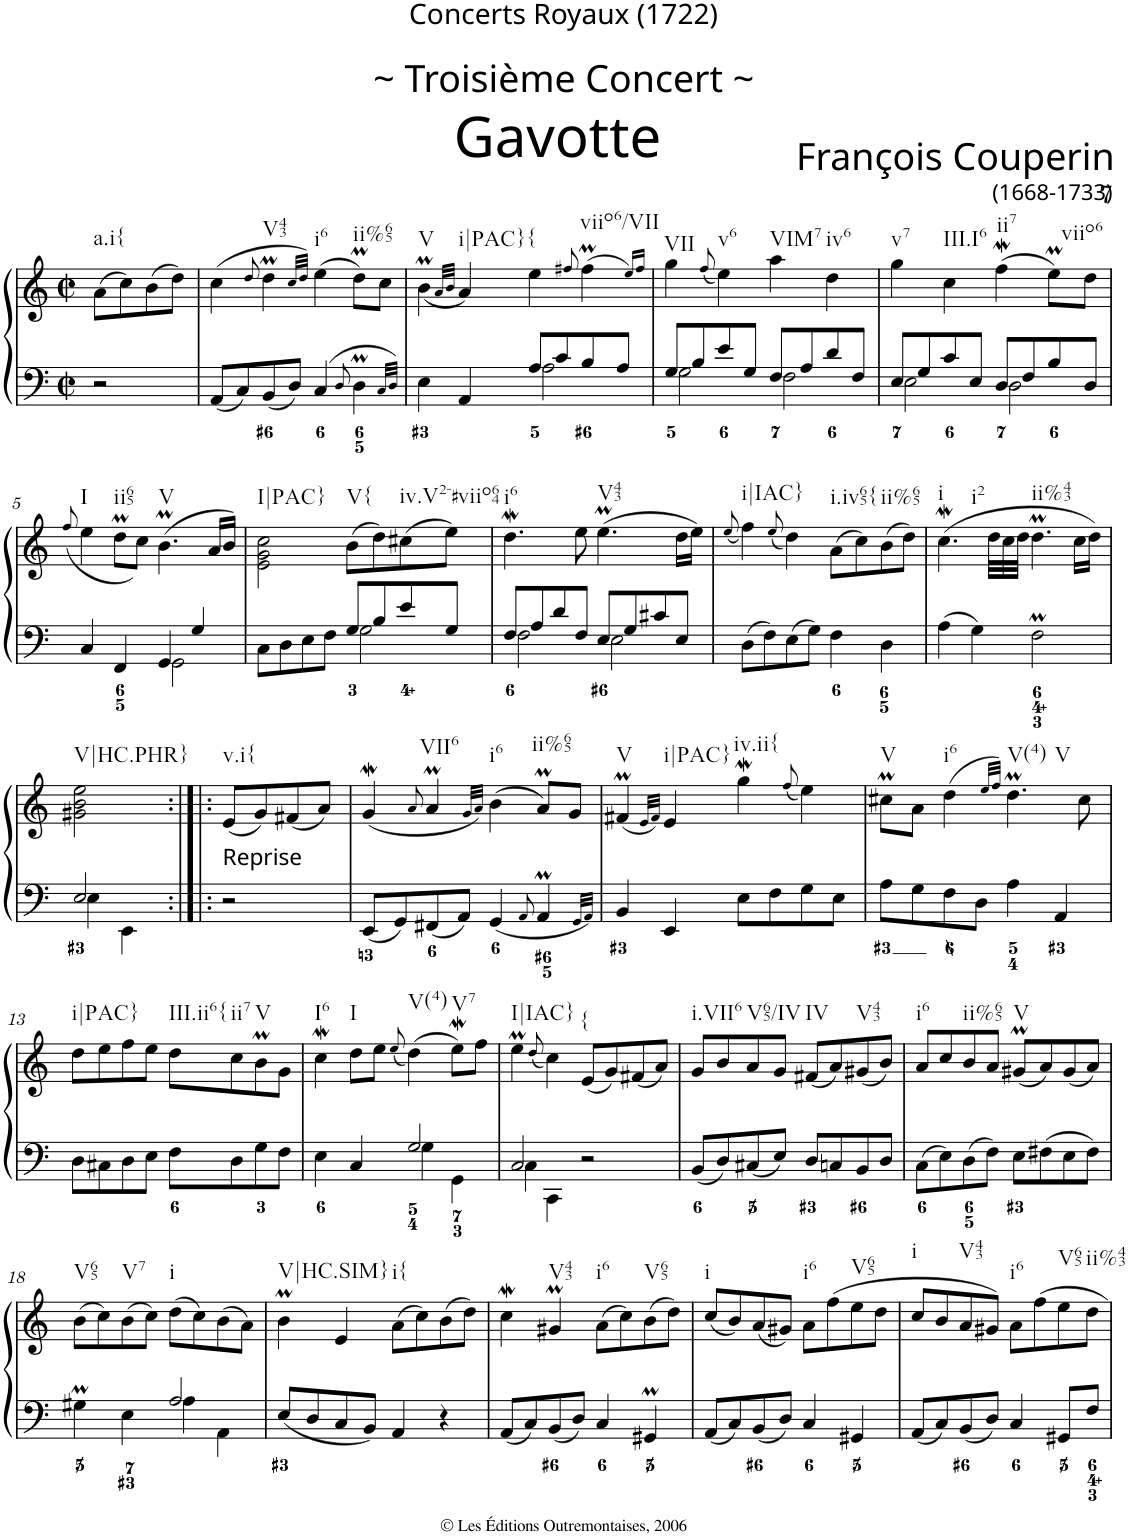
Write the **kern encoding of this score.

**kern	**kern
*part1	*part1
*staff2	*staff1
*I"Clavecin	*
*clefF4	*clefG2
*k[]	*k[]
*M2/2	*M2/2
*met(c|)	*met(c|)
=	=
!	!LO:TX:b:t=a.i{
2r	(>8a\L
.	8cc\)
.	(>8b\
.	8dd\J)
=1	=1
8AA/L	(>4cc\
8C/	.
.	8qdd/
!	!LO:TX:b:t=V43
8BB/	4ddM\
8D/J	.
.	32qcc/LLL
.	32qdd/JJJ)
!	!LO:TX:b:t=i6
4C/	(>4ee\
8qD/	.
!	!LO:TX:b:t=ii%65
4DM\	8ddM\L)
.	8cc\J
32qC/LLL	.
32qD/JJJ	.
=2	=2
*^	*
!	!	!LO:TX:b:t=V
4E\	2ryy	(<4bm\
.	.	32qa/LLL
.	.	32qb/JJJ
!	!	!LO:TX:b:t=i|PAC}
4AA/	.	4a/)
!	!	!LO:TX:b:t={
8A/L	2A\	4ee\
8c/	.	.
.	.	8qff#X/
!	!	!LO:TX:b:t=viio6/VII
8B/	.	(4ff#m\
8A/J	.	.
.	.	16qee/LL)
.	.	16qff#/JJ
=3	=3	=3
!	!	!LO:TX:b:t=VII
8G/L	2G\	4gg\
8B/	.	.
.	.	(<8qff/
!	!	!LO:TX:b:t=v6
8e/	.	4ee\)
8G/J	.	.
!	!	!LO:TX:b:t=VIM7
8F/L	2F\	4aa\
8A/	.	.
!	!	!LO:TX:b:t=iv6
8d/	.	4dd\
8F/J	.	.
=4	=4	=4
!	!	!LO:TX:b:t=v7
8E/L	2E\	4gg\
8G/	.	.
!	!	!LO:TX:b:t=III.I6
8c/	.	4cc\
8E/J	.	.
!	!	!LO:TX:b:t=ii7
8D/L	2D\	(>4ffw\
8F/	.	.
8B/	.	8eem\L)
!	!	!LO:TX:b:t=viio6
8D/J	.	8dd\J
!!LO:LB:g=z
=5	=5	=5
.	.	(<8qff/
!	!	!LO:TX:b:t=I
4C/	2ryy	4ee\
!	!	!LO:TX:b:t=ii65
4FF/	.	8ddM\L
.	.	8cc\J)
!	!	!LO:TX:b:t=V
4GG/	2GG\	(>4.bm\
4G/	.	.
.	.	16a/LL
.	.	16b/JJ)
=6	=6	=6
!	!	!LO:TX:b:t=I|PAC}
2ryy	8C\L	2e\ 2g\ 2cc\
.	8D\	.
.	8E\	.
.	8F\J	.
!	!	!LO:TX:b:t=V{
8G/L	2G\	(>8b\L
8B/	.	8dd\)
!	!	!LO:TX:b:t=iv.V2-#viio64
8e/	.	(>8cc#X\
8G/J	.	8ee\J)
=7	=7	=7
!	!	!LO:TX:b:t=i6
8F/L	2F\	4.ddW\
8A/	.	.
8d/	.	.
8F/J	.	8ee\
!	!	!LO:TX:b:t=V43
8E/L	2E\	(>4.eem\
8G/	.	.
8c#X/	.	.
8E/J	.	16dd\LL
.	.	16ee\JJ)
*v	*v	*
=8	=8
.	(<8qee/
!	!LO:TX:b:t=i|IAC}
8D\L	4ff\)
8F\	.
.	(<8qee/
8E\	4dd\)
8G\J	.
!	!LO:TX:b:t=i.iv65{
4F\	(>8a\L
.	8cc\)
!	!LO:TX:b:t=ii%65
4D\	(>8b\
.	8dd\J)
=9	=9
!	!LO:TX:b:t=i
!	!LO:TX:b:t=i2
4A\	(>4.ccw\
4G\	.
*	*Xtuplet
.	24dd\LLL
.	24cc\
.	24dd\JJJ
!	!LO:TX:b:t=ii%43
2FM\	4.ddM\
.	16cc\LL
.	16dd\JJ)
!!LO:LB:g=z
=9X1	=9X1
*^	*
!	!	!LO:TX:b:t=V|HC.PHR}
2E/	4E\	2g#X\ 2b\ 2ee\
.	4EE\	.
=9X2:|!|:	=9X2:|!|:	=9X2:|!|:
!	!	!LO:TX:b:t=Reprise
!	!	!LO:TX:b:t=v.i{
*v	*v	*
2r	(<8e/L
.	8g/)
.	(<8f#X/
.	8a/J)
=10	=10
8EE/L	(<4gW/
8GG/	.
.	8qa/
!	!LO:TX:b:t=VII6
8FF#X/	4aM/
8AA/J	.
.	32qg/LLL
.	32qa/JJJ)
!	!LO:TX:b:t=i6
4GG/	(>4b\
8qAA/	.
!	!LO:TX:b:t=ii%65
4AAM/	8aM/L)
.	8g/J
32qGG/LLL	.
32qAA/JJJ	.
=11	=11
!	!LO:TX:b:t=V
4BB/	(<4f#Xm/
.	32qe/LLL
.	32qf#/JJJ)
!	!LO:TX:b:t=i|PAC}
4EE/	4e/
!	!LO:TX:b:t=iv.ii{
8E\L	4ggW\
8F\	.
.	(<8qff/
8G\	4ee\)
8E\J	.
=12	=12
!	!LO:TX:b:t=V
8A\L	8cc#Xm\L
8G\	8a\J
!	!LO:TX:b:t=i6
8F\	(>4dd\
8D\J	.
.	32qee/LLL
.	32qff/JJJ)
!	!LO:TX:b:t=V(4)
!	!LO:TX:b:t=V
4A\	4.ddM\
4AA/	.
.	8cc#\
!!LO:LB:g=z
=13	=13
!	!LO:TX:b:t=i|PAC}
8D\L	8dd\L
8C#X\	8ee\
8D\	8ff\
8E\J	8ee\J
!	!LO:TX:b:t=III.ii6{
8F\L	8dd\L
!	!LO:TX:b:t=ii7
8D\	8cc\
!	!LO:TX:b:t=V
8G\	8bm\
8F\J	8g\J
=14	=14
*^	*
!	!	!LO:TX:b:t=I6
4E\	2ryy	4ccw\
!	!	!LO:TX:b:t=I
4C/	.	8dd\L
.	.	8ee\J
.	.	(<8qee/
!	!	!LO:TX:b:t=V(4)
2G/	4G\	(>4dd\)
!	!	!LO:TX:b:t=V7
.	4GG\	8eeW\L)
.	.	8ff\J
=15	=15	=15
!	!	!LO:TX:b:t=I|IAC}
2C/	4C\	4eem\
.	.	(<8qdd/
.	4CC\	4cc\)
!	!	!LO:TX:b:t={
2r	2ryy	(<8e/L
.	.	8g/)
.	.	(<8f#X/
.	.	8a/J)
*v	*v	*
=16	=16
!	!LO:TX:b:t=i.VII6
8BB/L	8g/L
8D/	8b/
!	!LO:TX:b:t=V65/IV
8C#X/	8a/
8E/J	8g/J
!	!LO:TX:b:t=IV
8D/L	(<8f#X/L
8Cn/	8a/)
!	!LO:TX:b:t=V43
8BB/	(<8g#X/
8D/J	8b/J)
=17	=17
!	!LO:TX:b:t=i6
8C\L	8a/L
8E\	8cc/
!	!LO:TX:b:t=ii%65
8D\	8b/
8F\J	8a/J
!	!LO:TX:b:t=V
8E\L	(<8g#Xm/L
8F#X\	8a/)
8E\	(<8g#/
8F#\J	8a/J)
!!LO:LB:g=z
=18	=18
*^	*
!	!	!LO:TX:b:t=V65
4G#Xm\	2ryy	(>8b\L
.	.	8cc\)
!	!	!LO:TX:b:t=V7
4E\	.	(>8b\
.	.	8cc\J)
!	!	!LO:TX:b:t=i
2A/	4A\	(>8dd\L
.	.	8cc\)
.	4AA\	(>8b\
.	.	8a\J)
*v	*v	*
=19	=19
!	!LO:TX:b:t=V|HC.SIM}
8E/L	4bm\
8D/	.
8C/	4e/
8BB/J	.
!	!LO:TX:b:t=i{
4AA/	(>8a\L
.	8cc\)
4r	(>8b\
.	8dd\J)
=20	=20
8AA/L	4ccw\
8C/	.
!	!LO:TX:b:t=V43
8BB/	4g#Xm/
8D/J	.
!	!LO:TX:b:t=i6
4C/	(>8a\L
.	8cc\)
!	!LO:TX:b:t=V65
4GG#Xm/	(>8b\
.	8dd\J)
=21	=21
!	!LO:TX:b:t=i
8AA/L	(<8cc/L
8C/	8b/)
8BB/	(<8a/
8D/J	8g#X/J)
!	!LO:TX:b:t=i6
4C/	8a\L
.	(>8ff\
!	!LO:TX:b:t=V65
4GG#X/	8ee\
.	8dd\J
=22	=22
!	!LO:TX:b:t=i
8AA/L	8cc/L
8C/	8b/
!	!LO:TX:b:t=V43
8BB/	8a/
8D/J	8g#X/J)
!	!LO:TX:b:t=i6
4C/	8a\L
.	8ff\
!	!LO:TX:b:t=V65
8GG#X/L	8ee\
!	!LO:TX:b:t=ii%43
8F/J	8dd\J
=	=
*-	*-
